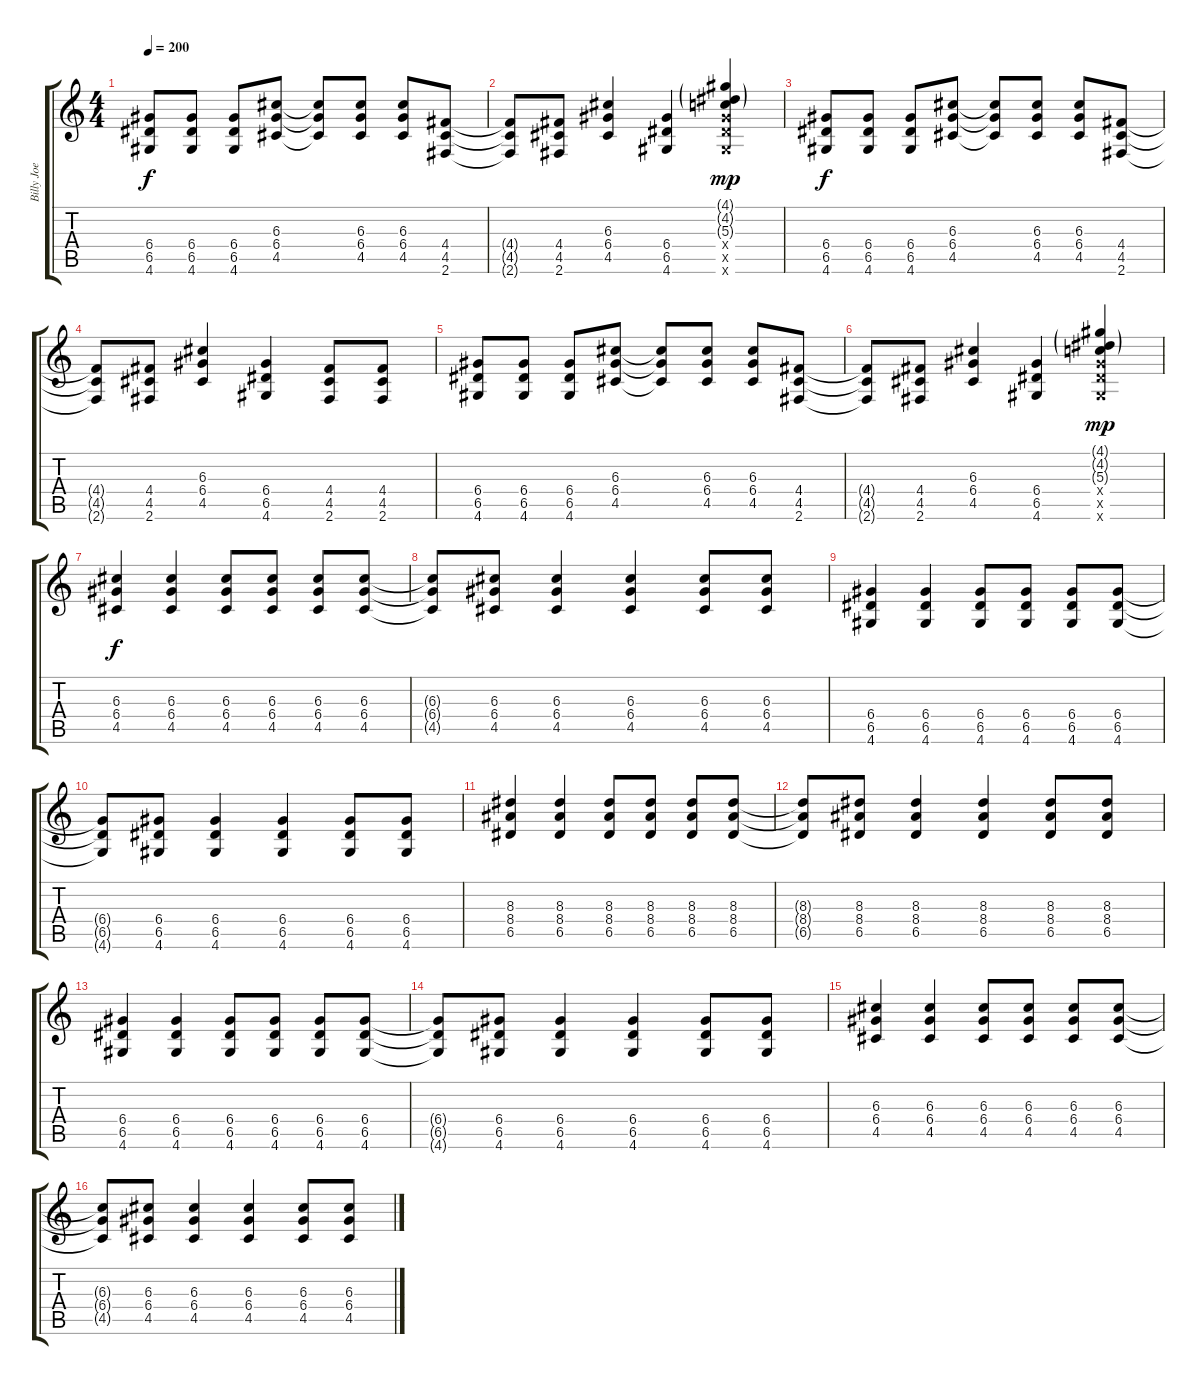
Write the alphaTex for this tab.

\track ("Billy Joe" "Billy Joe") {instrument distortionguitar}
\staff {score tabs}
\tuning (E4 B3 G3 D3 A2 E2) {hide}
\ts (4 4)
\tempo 200
\clef g2
\ks c
(6.4 6.5 4.6).8{dy f} (6.4 6.5 4.6).8 (6.4 6.5 4.6).8 (6.3 6.4 4.5).8 (6.3{t} 6.4{t} 4.5{t}).8 (6.3 6.4 4.5).8 (6.3 6.4 4.5).8 (4.4 4.5 2.6).8 |
(4.4{t} 4.5{t} 2.6{t}).8 (4.4 4.5 2.6).8 (6.3 6.4 4.5).4 (6.4 6.5 4.6).4 (4.1{g} 4.2{g} 5.3{g} 6.4{x} 6.5{x} 4.6{x}).4{dy mp} |
(6.4 6.5 4.6).8{dy f} (6.4 6.5 4.6).8 (6.4 6.5 4.6).8 (6.3 6.4 4.5).8 (6.3{t} 6.4{t} 4.5{t}).8 (6.3 6.4 4.5).8 (6.3 6.4 4.5).8 (4.4 4.5 2.6).8 |
(4.4{t} 4.5{t} 2.6{t}).8 (4.4 4.5 2.6).8 (6.3 6.4 4.5).4 (6.4 6.5 4.6).4 (4.4 4.5 2.6).8 (4.4 4.5 2.6).8 |
(6.4 6.5 4.6).8 (6.4 6.5 4.6).8 (6.4 6.5 4.6).8 (6.3 6.4 4.5).8 (6.3{t} 6.4{t} 4.5{t}).8 (6.3 6.4 4.5).8 (6.3 6.4 4.5).8 (4.4 4.5 2.6).8 |
(4.4{t} 4.5{t} 2.6{t}).8 (4.4 4.5 2.6).8 (6.3 6.4 4.5).4 (6.4 6.5 4.6).4 (4.1{g} 4.2{g} 5.3{g} 6.4{x} 6.5{x} 4.6{x}).4{dy mp} |
(6.3 6.4 4.5).4{dy f} (6.3 6.4 4.5).4 (6.3 6.4 4.5).8 (6.3 6.4 4.5).8 (6.3 6.4 4.5).8 (6.3 6.4 4.5).8 |
(6.3{t} 6.4{t} 4.5{t}).8 (6.3 6.4 4.5).8 (6.3 6.4 4.5).4 (6.3 6.4 4.5).4 (6.3 6.4 4.5).8 (6.3 6.4 4.5).8 |
(6.4 6.5 4.6).4 (6.4 6.5 4.6).4 (6.4 6.5 4.6).8 (6.4 6.5 4.6).8 (6.4 6.5 4.6).8 (6.4 6.5 4.6).8 |
(6.4{t} 6.5{t} 4.6{t}).8 (6.4 6.5 4.6).8 (6.4 6.5 4.6).4 (6.4 6.5 4.6).4 (6.4 6.5 4.6).8 (6.4 6.5 4.6).8 |
(8.3 8.4 6.5).4 (8.3 8.4 6.5).4 (8.3 8.4 6.5).8 (8.3 8.4 6.5).8 (8.3 8.4 6.5).8 (8.3 8.4 6.5).8 |
(8.3{t} 8.4{t} 6.5{t}).8 (8.3 8.4 6.5).8 (8.3 8.4 6.5).4 (8.3 8.4 6.5).4 (8.3 8.4 6.5).8 (8.3 8.4 6.5).8 |
(6.4 6.5 4.6).4 (6.4 6.5 4.6).4 (6.4 6.5 4.6).8 (6.4 6.5 4.6).8 (6.4 6.5 4.6).8 (6.4 6.5 4.6).8 |
(6.4{t} 6.5{t} 4.6{t}).8 (6.4 6.5 4.6).8 (6.4 6.5 4.6).4 (6.4 6.5 4.6).4 (6.4 6.5 4.6).8 (6.4 6.5 4.6).8 |
(6.3 6.4 4.5).4 (6.3 6.4 4.5).4 (6.3 6.4 4.5).8 (6.3 6.4 4.5).8 (6.3 6.4 4.5).8 (6.3 6.4 4.5).8 |
(6.3{t} 6.4{t} 4.5{t}).8 (6.3 6.4 4.5).8 (6.3 6.4 4.5).4 (6.3 6.4 4.5).4 (6.3 6.4 4.5).8 (6.3 6.4 4.5).8
